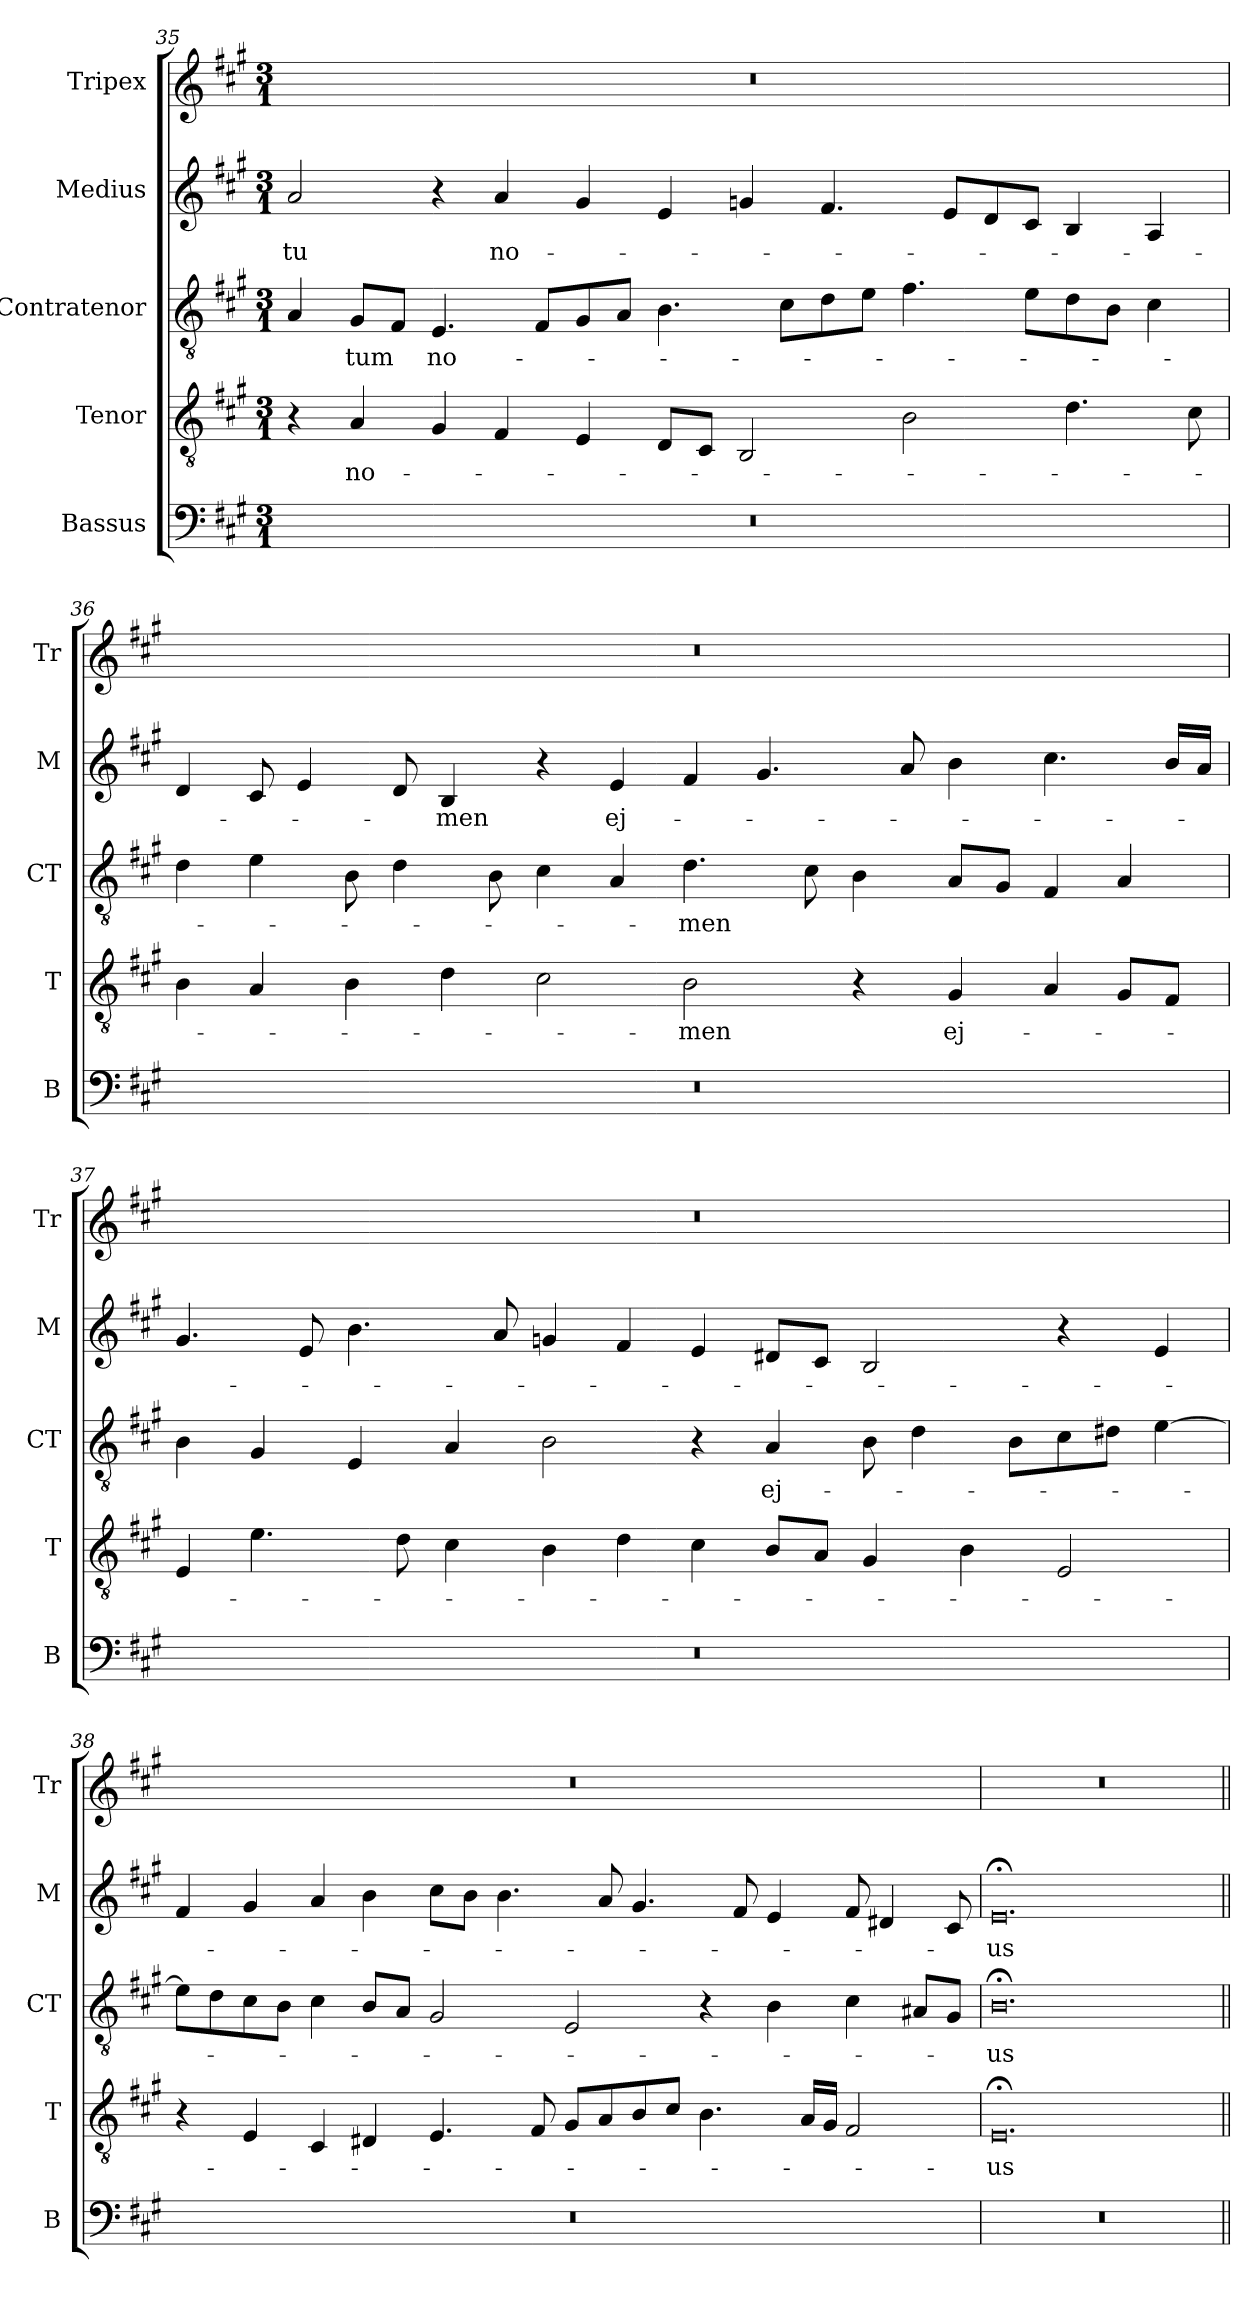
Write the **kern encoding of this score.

**kern	**kern	**text	**kern	**text	**kern	**text	**kern
*part5	*part4	*part4	*part3	*part3	*part2	*part2	*part1
*staff5	*staff4	*staff4	*staff3	*staff3	*staff2	*staff2	*staff1
*I"Bassus	*I"Tenor	*	*I"Contratenor	*	*I"Medius	*	*I"Tripex
*I'B	*I'T	*	*I'CT	*	*I'M	*	*I'Tr
*clefF4	*clefGv2	*	*clefGv2	*	*clefG2	*	*clefG2
*	*ITrd7c12	*	*ITrd7c12	*	*	*	*
*k[f#c#g#]	*k[f#c#g#]	*	*k[f#c#g#]	*	*k[f#c#g#]	*	*k[f#c#g#]
*A:	*A:	*	*A:	*	*A:	*	*A:
*M3/1	*M3/1	*	*M3/1	*	*M3/1	*	*M3/1
=35	=35	=35	=35	=35	=35	=35	=35
!LO:N:vis=1	!	!	!	!	!	!	!
!	!	!	!	!	!	!LO:LY:b:color=#FF0000	!LO:N:vis=1
0.r	4r	.	4AAi/	.	2ai/	-tu	0.r
!	!	!LO:LY:b:color=#FF0000	!	!	!	!	!
!	!	!	!	!LO:LY:b:color=#FF0000	!	!	!
.	4AAi/	no-	8GG#i/L	-tum	.	.	.
.	.	.	8FF#i/J	.	.	.	.
!	!	!	!	!LO:LY:b:color=#FF0000	!	!	!
.	4GG#i/	.	4.EEi/	no-	4r	.	.
!	!	!	!	!	!	!LO:LY:b:color=#FF0000	!
.	4FF#i/	.	.	.	4ai/	no-	.
.	.	.	8FF#i/L	.	.	.	.
.	4EEi/	.	8GG#i/	.	4g#i/	.	.
.	.	.	8AAi/J	.	.	.	.
.	8DDi/L	.	4.BBi\	.	4ei/	.	.
.	8CC#i/J	.	.	.	.	.	.
.	2BBBi/	.	.	.	4gni/	.	.
.	.	.	8C#i\L	.	.	.	.
.	.	.	8Di\	.	4.f#i/	.	.
.	.	.	8Ei\J	.	.	.	.
.	2BBi\	.	4.F#i\	.	.	.	.
.	.	.	.	.	8ei/L	.	.
.	.	.	.	.	8di/	.	.
.	.	.	8Ei\L	.	8c#i/J	.	.
.	4.Di\	.	8Di\	.	4Bi/	.	.
.	.	.	8BBi\J	.	.	.	.
.	.	.	4C#i\	.	4Ai/	.	.
.	8C#i\	.	.	.	.	.	.
!!LO:PB:g=z
=36	=36	=36	=36	=36	=36	=36	=36
!LO:N:vis=1	!	!	!	!	!	!	!LO:N:vis=1
0.r	4BBi\	.	4Di\	.	4di/	.	0.r
.	4AAi/	.	4Ei\	.	8c#i/	.	.
.	.	.	.	.	4ei/	.	.
.	4BBi\	.	8BBi\	.	.	.	.
.	.	.	4Di\	.	8di/	.	.
!	!	!	!	!	!	!LO:LY:b:color=#FF0000	!
.	4Di\	.	.	.	4Bi/	-men	.
.	.	.	8BBi\	.	.	.	.
.	2C#i\	.	4C#i\	.	4r	.	.
!	!	!	!	!	!	!LO:LY:b:color=#FF0000	!
.	.	.	4AAi/	.	4ei/	ej-	.
!	!	!LO:LY:b:color=#FF0000	!	!	!	!	!
!	!	!	!	!LO:LY:b:color=#FF0000	!	!	!
.	2BBi\	-men	4.Di\	-men	4f#i/	.	.
.	.	.	.	.	4.g#i/	.	.
.	.	.	8C#i\	.	.	.	.
.	4r	.	4BBi\	.	.	.	.
.	.	.	.	.	8ai/	.	.
!	!	!LO:LY:b:color=#FF0000	!	!	!	!	!
.	4GG#i/	ej-	8AAi/L	.	4bi\	.	.
.	.	.	8GG#i/J	.	.	.	.
.	4AAi/	.	4FF#i/	.	4.cc#i\	.	.
.	8GG#i/L	.	4AAi/	.	.	.	.
.	8FF#i/J	.	.	.	16bi/LL	.	.
.	.	.	.	.	16ai/JJ	.	.
=37	=37	=37	=37	=37	=37	=37	=37
!LO:N:vis=1	!	!	!	!	!	!	!LO:N:vis=1
0.r	4EEi/	.	4BBi\	.	4.g#i/	.	0.r
.	4.Ei\	.	4GG#i/	.	.	.	.
.	.	.	.	.	8ei/	.	.
.	.	.	4EEi/	.	4.bi\	.	.
.	8Di\	.	.	.	.	.	.
.	4C#i\	.	4AAi/	.	.	.	.
.	.	.	.	.	8ai/	.	.
.	4BBi\	.	2BBi\	.	4gi/	.	.
.	4Di\	.	.	.	4f#i/	.	.
.	4C#i\	.	4r	.	4ei/	.	.
!	!	!	!	!LO:LY:b:color=#FF0000	!	!	!
.	8BBi/L	.	4AAi/	ej-	8d#Xi/L	.	.
.	8AAi/J	.	.	.	8c#i/J	.	.
.	4GG#i/	.	8BBi\	.	2Bi/	.	.
.	.	.	4Di\	.	.	.	.
.	4BBi\	.	.	.	.	.	.
.	.	.	8BBi\L	.	.	.	.
.	2EEi/	.	8C#i\	.	4r	.	.
.	.	.	8D#i\J	.	.	.	.
.	.	.	[>4Ei\	.	4ei/	.	.
!!LO:LB:g=z
=38	=38	=38	=38	=38	=38	=38	=38
!LO:N:vis=1	!	!	!	!	!	!	!LO:N:vis=1
0.r	4r	.	8Ei\L]	.	4f#i/	.	0.r
.	.	.	8Di\	.	.	.	.
.	4EEi/	.	8C#i\	.	4g#i/	.	.
.	.	.	8BBi\J	.	.	.	.
.	4CC#i/	.	4C#i\	.	4ai/	.	.
.	4DD#i/	.	8BBi/L	.	4bi\	.	.
.	.	.	8AAi/J	.	.	.	.
.	4.EEi/	.	2GG#i/	.	8cc#i\L	.	.
.	.	.	.	.	8bi\J	.	.
.	.	.	.	.	4.bi\	.	.
.	8FF#i/	.	.	.	.	.	.
.	8GG#i/L	.	2EEi/	.	.	.	.
.	8AAi/	.	.	.	8ai/	.	.
.	8BBi/	.	.	.	4.g#i/	.	.
.	8C#i/J	.	.	.	.	.	.
.	4.BBi\	.	4r	.	.	.	.
.	.	.	.	.	8f#i/	.	.
.	.	.	4BBi\	.	4ei/	.	.
.	16AAi/LL	.	.	.	.	.	.
.	16GG#i/JJ	.	.	.	.	.	.
.	2FF#i/	.	4C#i\	.	8f#i/	.	.
.	.	.	.	.	4d#i/	.	.
.	.	.	8AA#i/L	.	.	.	.
.	.	.	8GG#i/J	.	8c#i/	.	.
=39	=39	=39	=39	=39	=39	=39	=39
!LO:N:vis=1	!	!	!	!	!	!	!
!	!	!LO:LY:b:color=#FF0000	!	!	!	!	!
!	!	!	!	!LO:LY:b:color=#FF0000	!	!	!
!	!	!	!	!	!	!LO:LY:b:color=#FF0000	!LO:N:vis=1
0.r	0.EE;i	-us	0.BB;i	-us	0.e;i	-us	0.r
=||	=||	=||	=||	=||	=||	=||	=||
*-	*-	*-	*-	*-	*-	*-	*-
